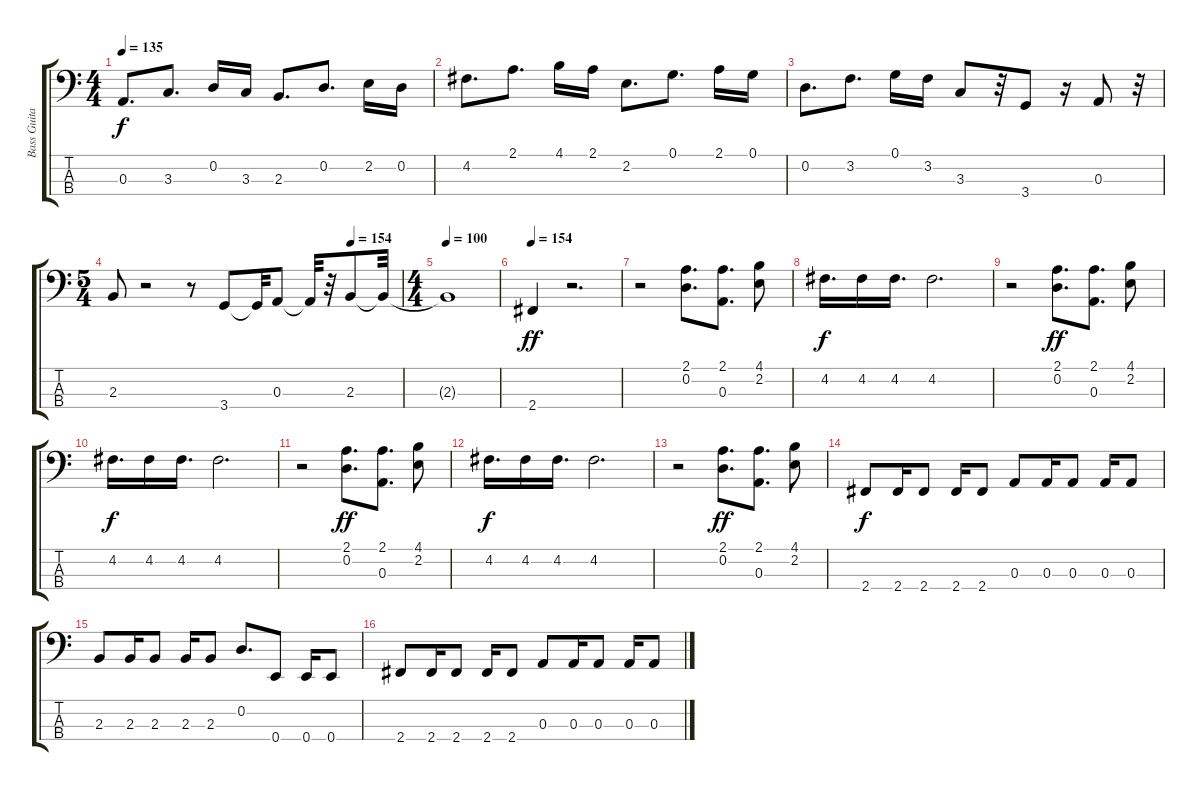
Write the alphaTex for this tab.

\track ("Bass Guitar" "Bass Guita") {instrument electricbassfinger}
\staff {score tabs}
\tuning (G2 D2 A1 E1) {hide}
\ts (4 4)
\tempo 135
\clef f4
\ks c
0.3.8{d dy f} 3.3.8{d} 0.2.16 3.3.16 2.3.8{d} 0.2.8{d} 2.2.16 0.2.16 |
4.2.8{d} 2.1.8{d} 4.1.16 2.1.16 2.2.8{d} 0.1.8{d} 2.1.16 0.1.16 |
0.2.8{d} 3.2.8{d} 0.1.16 3.2.16 3.3.8 r.32 3.4.8 r.16 0.3.8 r.32 |
\ts (5 4)
\tempo (154 0.825)
2.3.8 r.2 r.8 3.4.8 3.4{t}.32 0.3.8 0.3{t}.32 r.32 2.3.8 2.3{t}.32 |
\ts (4 4)
\tempo 100
2.3{t}.1 |
\tempo 154
2.4.4{dy ff} r.2{d} |
r.2 (2.1 0.2).8{d} (2.1 0.3).8{d} (4.1 2.2).8 |
4.2.16{d dy f} 4.2.16 4.2.16{d} 4.2.2{d} |
r.2 (2.1 0.2).8{d dy ff} (2.1 0.3).8{d} (4.1 2.2).8 |
4.2.16{d dy f} 4.2.16 4.2.16{d} 4.2.2{d} |
r.2 (2.1 0.2).8{d dy ff} (2.1 0.3).8{d} (4.1 2.2).8 |
4.2.16{d dy f} 4.2.16 4.2.16{d} 4.2.2{d} |
r.2 (2.1 0.2).8{d dy ff} (2.1 0.3).8{d} (4.1 2.2).8 |
2.4.8{dy f} 2.4.16 2.4.8 2.4.16 2.4.8 0.3.8 0.3.16 0.3.8 0.3.16 0.3.8 |
2.3.8 2.3.16 2.3.8 2.3.16 2.3.8 0.2.8{d} 0.4.8 0.4.16 0.4.8 |
2.4.8 2.4.16 2.4.8 2.4.16 2.4.8 0.3.8 0.3.16 0.3.8 0.3.16 0.3.8
